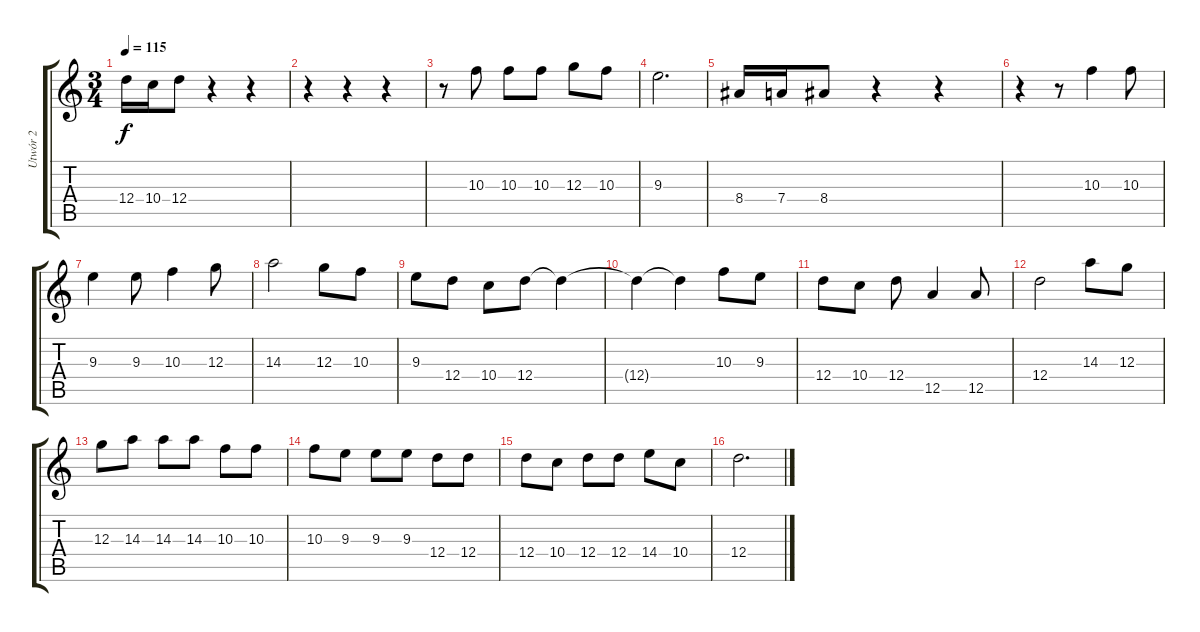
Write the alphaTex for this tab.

\track ("Utwór 2" "Utwór 2") {instrument acousticguitarsteel}
\staff {score tabs}
\tuning (E4 B3 G3 D3 A2 E2) {hide}
\ts (3 4)
\tempo 115
\clef g2
\ks c
12.4.16{dy f} 10.4.16 12.4.8 r.4 r.4 |
r.4 r.4 r.4 |
r.8 10.3.8 10.3.8 10.3.8 12.3.8 10.3.8 |
9.3.2{d} |
8.4.16 7.4.16 8.4.8 r.4 r.4 |
r.4 r.8 10.3.4 10.3.8 |
9.3.4 9.3.8 10.3.4 12.3.8 |
14.3.2 12.3.8 10.3.8 |
9.3.8 12.4.8 10.4.8 12.4.8 12.4{t}.4 |
12.4{t}.4 12.4{t}.4 10.3.8 9.3.8 |
12.4.8 10.4.8 12.4.8 12.5.4 12.5.8 |
12.4.2 14.3.8 12.3.8 |
12.3.8 14.3.8 14.3.8 14.3.8 10.3.8 10.3.8 |
10.3.8 9.3.8 9.3.8 9.3.8 12.4.8 12.4.8 |
12.4.8 10.4.8 12.4.8 12.4.8 14.4.8 10.4.8 |
12.4.2{d}
